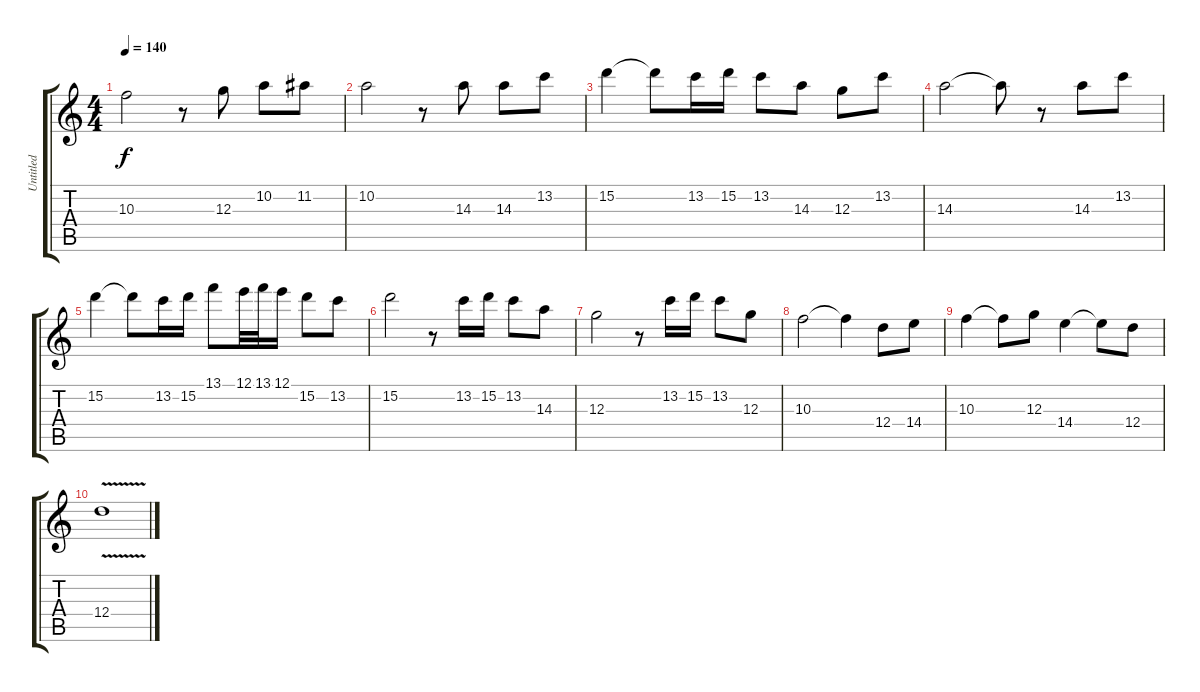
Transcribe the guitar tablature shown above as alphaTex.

\track ("Untitled" "Untitled") {instrument overdrivenguitar}
\staff {score tabs}
\tuning (E4 B3 G3 D3 A2 E2) {hide}
\ts (4 4)
\tempo 140
\clef g2
\ks c
10.3.2{dy f} r.8 12.3.8 10.2.8 11.2.8 |
10.2.2 r.8 14.3.8 14.3.8 13.2.8 |
15.2.4 15.2{t}.8 13.2.16 15.2.16 13.2.8 14.3.8 12.3.8 13.2.8 |
14.3.2 14.3{t}.8 r.8 14.3.8 13.2.8 |
15.2.4 15.2{t}.8 13.2.16 15.2.16 13.1.8 12.1.32 13.1.32 12.1.16 15.2.8 13.2.8 |
15.2.2 r.8 13.2.16 15.2.16 13.2.8 14.3.8 |
12.3.2 r.8 13.2.16 15.2.16 13.2.8 12.3.8 |
10.3.2 10.3{t}.4 12.4.8 14.4.8 |
10.3.4 10.3{t}.8 12.3.8 14.4.4 14.4{t}.8 12.4.8 |
12.4{v}.1
